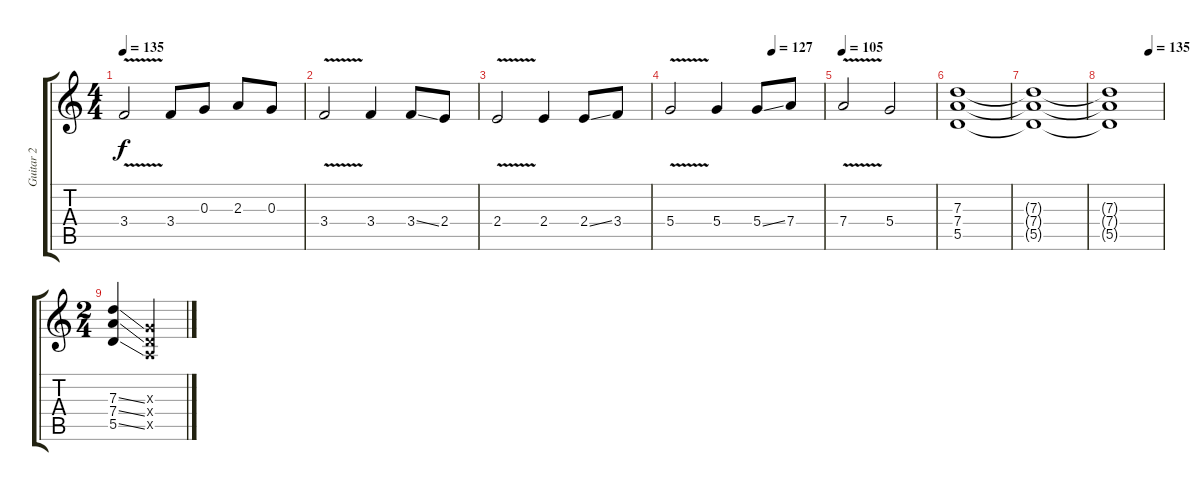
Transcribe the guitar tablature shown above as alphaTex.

\track ("Guitar 2" "Guitar 2") {instrument distortionguitar}
\staff {score tabs}
\tuning (E4 B3 G3 D3 A2 E2) {hide}
\ts (4 4)
\tempo 135
\clef g2
\ks c
3.4{v}.2{dy f} 3.4.8 0.3.8 2.3.8 0.3.8 |
3.4{v}.2 3.4.4 3.4{ss}.8 2.4.8 |
2.4{v}.2 2.4.4 2.4{ss}.8 3.4.8 |
\tempo (127 0.6666666666666666)
5.4{v}.2 5.4.4 5.4{ss}.8 7.4.8 |
\tempo 105
7.4{v}.2 5.4.2 |
(7.3 7.4 5.5).1 |
(7.3{t} 7.4{t} 5.5{t}).1 |
\tempo (135 0.75)
(7.3{t} 7.4{t} 5.5{t}).1 |
\ts (2 4)
(7.3{ss} 7.4{ss} 5.5{ss}).4 (0.3{x} 0.4{x} 0.5{x}).4
